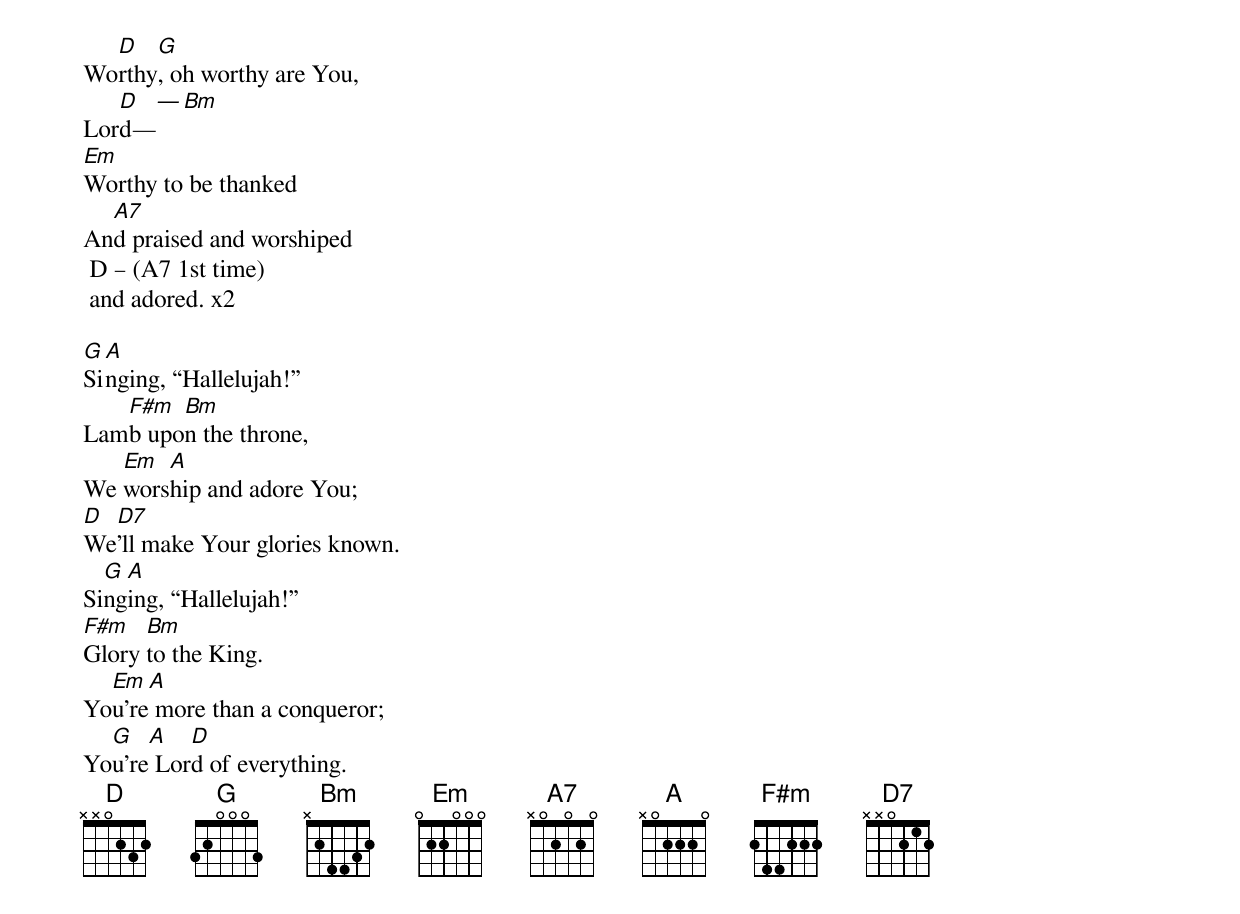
  D   G
Worthy, oh worthy are You,
   D — Bm
Lord—
Em
Worthy to be thanked
  A7
And praised and worshiped
 D – (A7 1st time)
 and adored. x2

G A
Singing, “Hallelujah!”
   F#m  Bm
Lamb upon the throne,
   Em  A
We worship and adore You;
D D7
We’ll make Your glories known.
  G A
Singing, “Hallelujah!”
F#m   Bm
Glory to the King.
  Em  A
You’re more than a conqueror;
  G   A   D
You’re Lord of everything.
